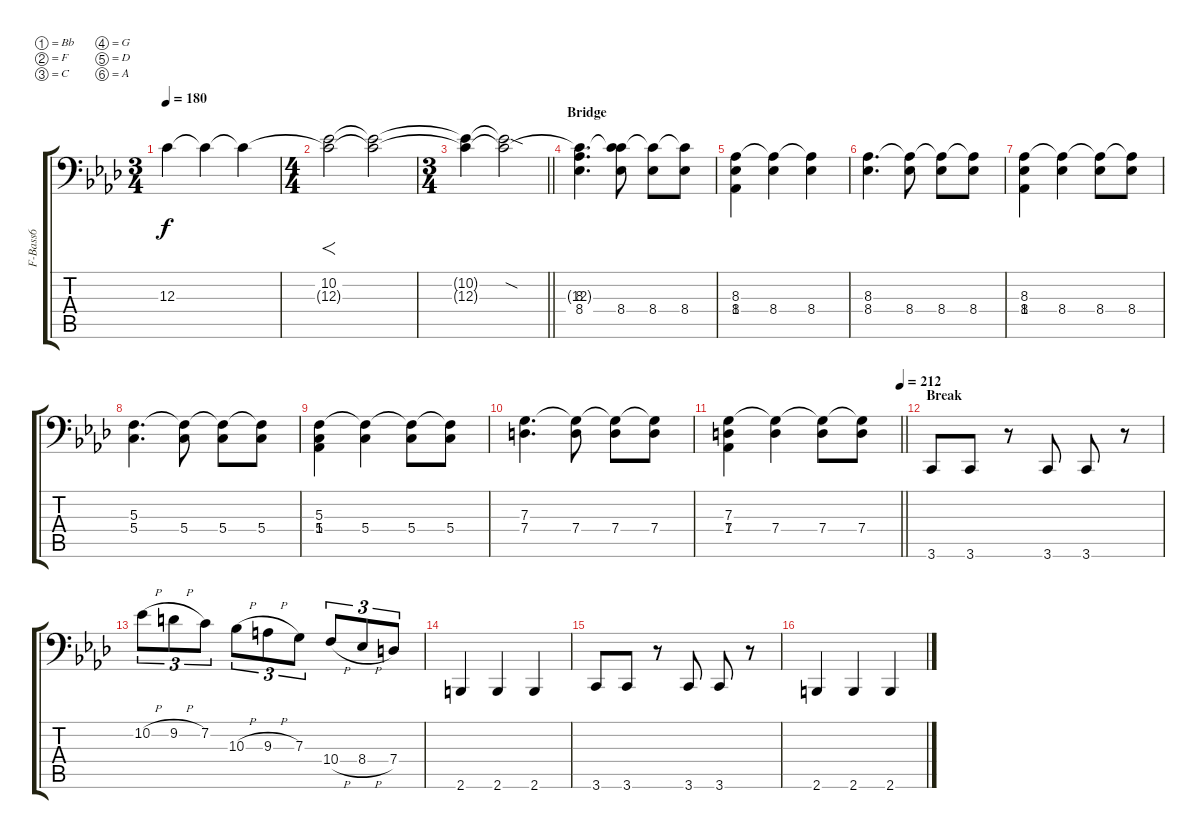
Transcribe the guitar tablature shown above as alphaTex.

\bracketExtendMode groupsimilarinstruments
\otherSystemsTrackNameOrientation horizontal
\track ("Dominic Lapointe" "F-Bass6") {instrument fretlessbass}
\staff {score tabs}
\tuning (Bb2 F2 C2 G1 D1 A0)
\ts (3 4)
\beaming (8 2 2 2 2)
\tempo 180
\clef f4
\ks ab
12.3{t acc forcenatural}.4{dy f beam Down} 12.3{t acc forcenatural}.4{beam Down} 12.3{t acc forcenatural}.4{beam Down} |
\ts (4 4)
\beaming (8 2 2 2 2)
(10.2{acc forcenatural} 12.3{t acc forcenatural}).2{f beam Down} (10.2{t acc forcenatural} 12.3{t acc forcenatural}).2{beam Down} |
\ts (3 4)
\beaming (8 2 2 2 2)
\barLineRight lightlight
(10.2{t acc forcenatural} 12.3{t acc forcenatural}).4{beam Down} (10.2{sod t acc forcenatural} 12.3{t acc forcenatural}).2{beam Down} |
\section ("" "Bridge")
(8.4{acc forcenatural} 8.3{acc b} 12.3{t acc forcenatural}).4{d beam Down} (8.4{acc forcenatural} 12.3{t acc b} 12.3{t acc forcenatural}).8{beam Down} (8.4{acc forcenatural} 12.3{t acc forcenatural}).8{beam Down} (8.4{acc forcenatural} 12.3{t acc forcenatural}).8{beam Down} |
(8.4{acc forcenatural} 1.4{acc b} 8.3{acc b}).4{beam Down} (8.4{acc forcenatural} 8.3{t acc b}).4{beam Down} (8.4{acc forcenatural} 8.3{t acc b}).4{beam Down} |
(8.4{acc forcenatural} 8.3{acc b}).4{d beam Down} (8.4{acc forcenatural} 8.3{t acc b}).8{beam Down} (8.4{acc forcenatural} 8.3{t acc b}).8{beam Down} (8.4{acc forcenatural} 8.3{t acc b}).8{beam Down} |
(8.4{acc forcenatural} 1.4{acc b} 8.3{acc b}).4{beam Down} (8.4{acc forcenatural} 8.3{t acc b}).4{beam Down} (8.4{acc forcenatural} 8.3{t acc b}).8{beam Down} (8.4{acc forcenatural} 8.3{t acc b}).8{beam Down} |
(5.4{acc forcenatural} 5.3{acc forcenatural}).4{d beam Down} (5.4{acc forcenatural} 5.3{t acc forcenatural}).8{beam Down} (5.4{acc forcenatural} 5.3{t acc forcenatural}).8{beam Down} (5.4{acc forcenatural} 5.3{t acc forcenatural}).8{beam Down} |
(5.4{acc forcenatural} 1.4{acc b} 5.3{acc forcenatural}).4{beam Down} (5.4{acc forcenatural} 5.3{t acc forcenatural}).4{beam Down} (5.4{acc forcenatural} 5.3{t acc forcenatural}).8{beam Down} (5.4{acc forcenatural} 5.3{t acc forcenatural}).8{beam Down} |
(7.4{acc forcenatural} 7.3{acc forcenatural}).4{d beam Down} (7.4{acc forcenatural} 7.3{t acc forcenatural}).8{beam Down} (7.4{acc forcenatural} 7.3{t acc forcenatural}).8{beam Down} (7.4{acc forcenatural} 7.3{t acc forcenatural}).8{beam Down} |
\tempo (212 1)
\barLineRight lightlight
(7.4{acc forcenatural} 1.4{acc b} 7.3{acc forcenatural}).4{beam Down} (7.4{acc forcenatural} 7.3{t acc forcenatural}).4{beam Down} (7.4{acc forcenatural} 7.3{t acc forcenatural}).8{beam Down} (7.4{acc forcenatural} 7.3{t acc forcenatural}).8{beam Down} |
\section ("" "Break")
3.6{acc forcenatural}.8{beam Up} 3.6{acc forcenatural}.8{beam Up} r.8{beam Up} 3.6{acc forcenatural}.8{beam Up} 3.6{acc forcenatural}.8{beam Up} r.8{beam Up} |
10.2{h acc forcenatural}.8{tu (3 2) beam Down} 9.2{h acc forcenatural}.8{tu (3 2) beam Down} 7.2{acc forcenatural}.8{tu (3 2) beam Down} 10.3{h acc forcenatural}.8{tu (3 2) beam Down} 9.3{h acc forcenatural}.8{tu (3 2) beam Down} 7.3{acc forcenatural}.8{tu (3 2) beam Down} 10.4{h acc forcenatural}.8{tu (3 2) beam Up} 8.4{h acc forcenatural}.8{tu (3 2) beam Up} 7.4{acc forcenatural}.8{tu (3 2) beam Up} |
2.6{acc #}.4{beam Up} 2.6{acc #}.4{beam Up} 2.6{acc #}.4{beam Up} |
3.6{acc forcenatural}.8{beam Up} 3.6{acc forcenatural}.8{beam Up} r.8{beam Up} 3.6{acc forcenatural}.8{beam Up} 3.6{acc forcenatural}.8{beam Up} r.8{beam Up} |
2.6{acc #}.4{beam Up} 2.6{acc #}.4{beam Up} 2.6{acc #}.4{beam Up}
